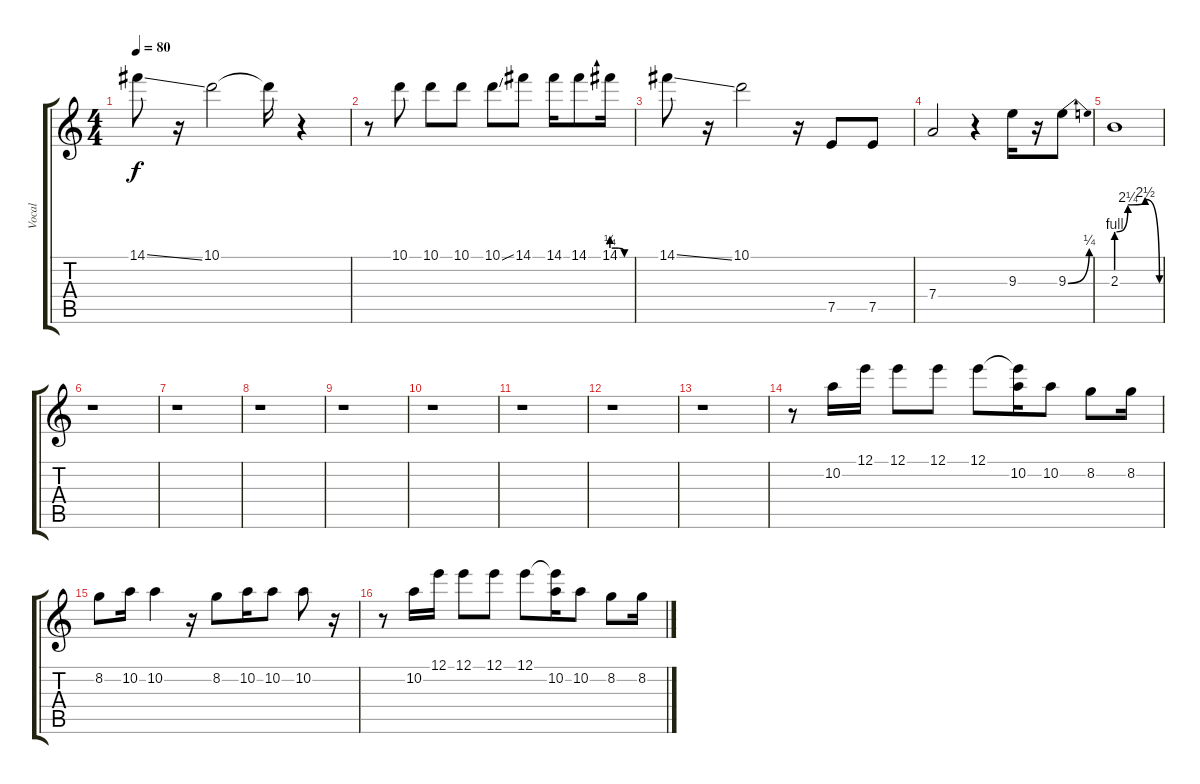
\track ("Vocal" "Vocal") {instrument acousticguitarnylon}
\staff {score tabs}
\tuning (E4 B3 G3 D3 A2 E2) {hide}
\ts (4 4)
\tempo 80
\clef g2
\ks c
14.1{ss}.8{dy f} r.16 10.1.2 10.1{t}.16 r.4 |
r.8 10.1.8 10.1.8 10.1.8 10.1{ss}.8 14.1.8 14.1.16 14.1.8 14.1{be (custom 0 1 20 1 40 0 60 0)}.16 |
14.1{ss}.8 r.16 10.1.2 r.16 7.5.8 7.5.8 |
7.4.2 r.4 9.3.16{instrument acousticguitarsteel} r.16 9.3{be (bend 0 0 60 1)}.8 |
2.3{be (custom 0 4 16 9 40 10 60 0)}.1 |
r.1 |
r.1 |
r.1 |
r.1 |
r.1 |
r.1 |
r.1 |
r.1 |
r.8 10.2.16 12.1.16 12.1.8 12.1.8 12.1.8 (12.1{t} 10.2).16 10.2.8 8.2.8 8.2.16 |
8.2.8 10.2.16 10.2.4 r.16 8.2.8 10.2.16 10.2.8 10.2.8 r.16 |
r.8 10.2.16 12.1.16 12.1.8 12.1.8 12.1.8 (12.1{t} 10.2).16 10.2.8 8.2.8 8.2.16
